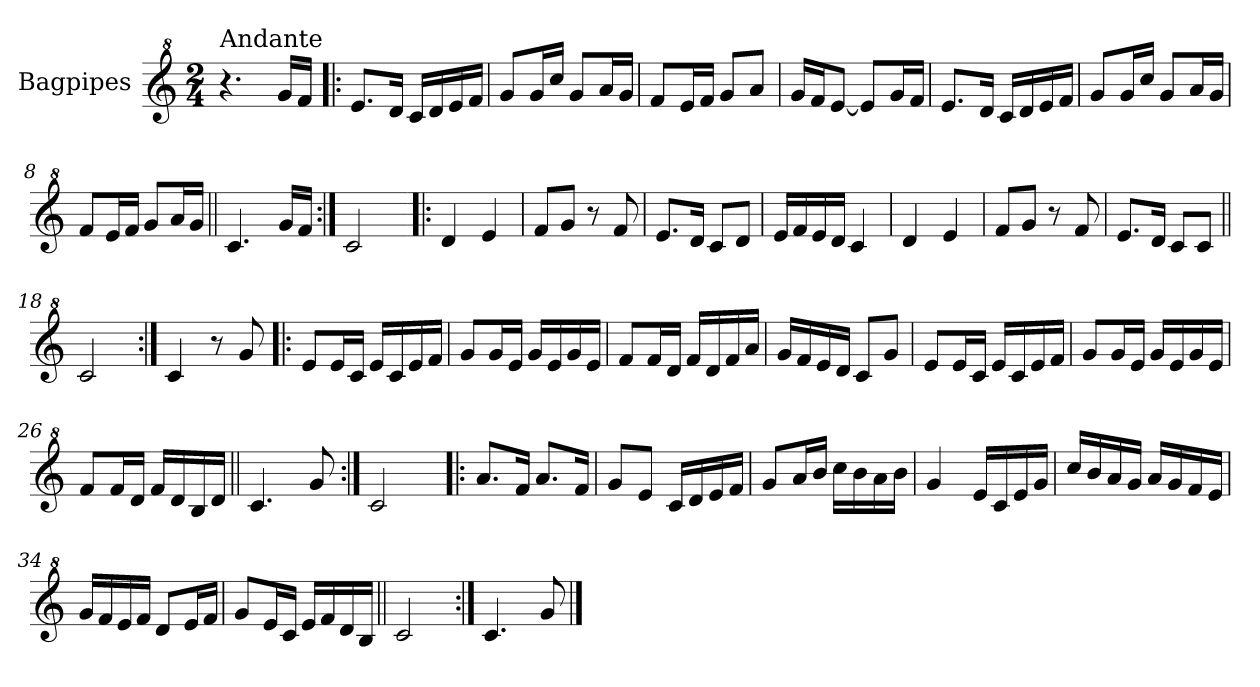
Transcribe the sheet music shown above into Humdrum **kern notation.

**kern
*part1
*staff1
*I"Bagpipes
*I'Bag
*clefG^2
*k[]
*C:
*M2/4
=1
!LO:TX:a:t=Andante
4.r
16gg/LL
16ff/JJ
=2!|:
8.ee/L
16dd/Jk
16cc/LL
16dd/
16ee/
16ff/JJ
=3
8gg/L
16gg/L
16ccc/JJ
8gg/L
16aa/L
16gg/JJ
=4
8ff/L
16ee/L
16ff/JJ
8gg/L
8aa/J
=5
16gg/LL
16ff/J
[8ee/J
8ee/L]
16gg/L
16ff/JJ
=6
8.ee/L
16dd/Jk
16cc/LL
16dd/
16ee/
16ff/JJ
=7
8gg/L
16gg/L
16ccc/JJ
8gg/L
16aa/L
16gg/JJ
!!LO:LB:g=z
=8
8ff/L
16ee/L
16ff/JJ
8gg/L
16aa/L
16gg/JJ
=9||
4.cc/
16gg/LL
16ff/JJ
=10:|!
2cc/
=11!|:
4dd/
4ee/
=12
8ff/L
8gg/J
8r
8ff/
=13
8.ee/L
16dd/Jk
8cc/L
8dd/J
=14
16ee/LL
16ff/
16ee/
16dd/JJ
4cc/
=15
4dd/
4ee/
=16
8ff/L
8gg/J
8r
8ff/
!!LO:LB:g=z
=17
8.ee/L
16dd/Jk
8cc/L
8cc/J
=18||
2cc/
=19:|!
4cc/
8r
8gg/
=20!|:
8ee/L
16ee/L
16cc/JJ
16ee/LL
16cc/
16ee/
16ff/JJ
=21
8gg/L
16gg/L
16ee/JJ
16gg/LL
16ee/
16gg/
16ee/JJ
=22
8ff/L
16ff/L
16dd/JJ
16ff/LL
16dd/
16ff/
16aa/JJ
=23
16gg/LL
16ff/
16ee/
16dd/JJ
8cc/L
8gg/J
!!LO:LB:g=z
=24
8ee/L
16ee/L
16cc/JJ
16ee/LL
16cc/
16ee/
16ff/JJ
=25
8gg/L
16gg/L
16ee/JJ
16gg/LL
16ee/
16gg/
16ee/JJ
=26
8ff/L
16ff/L
16dd/JJ
16ff/LL
16dd/
16b/
16dd/JJ
=27||
4.cc/
8gg/
=28:|!
2cc/
=29!|:
8.aa/L
16ff/Jk
8.aa/L
16ff/Jk
=30
8gg/L
8ee/J
16cc/LL
16dd/
16ee/
16ff/JJ
!!LO:LB:g=z
=31
8gg/L
16aa/L
16bb/JJ
16ccc\LL
16bb\
16aa\
16bb\JJ
=32
4gg/
16ee/LL
16cc/
16ee/
16gg/JJ
=33
16ccc/LL
16bb/
16aa/
16gg/JJ
16aa/LL
16gg/
16ff/
16ee/JJ
=34
16gg/LL
16ff/
16ee/
16ff/JJ
8dd/L
16ee/L
16ff/JJ
=35
8gg/L
16ee/L
16cc/JJ
16ee/LL
16ff/
16dd/
16b/JJ
=36||
2cc/
=37:|!
4.cc/
8gg/
==
*-
